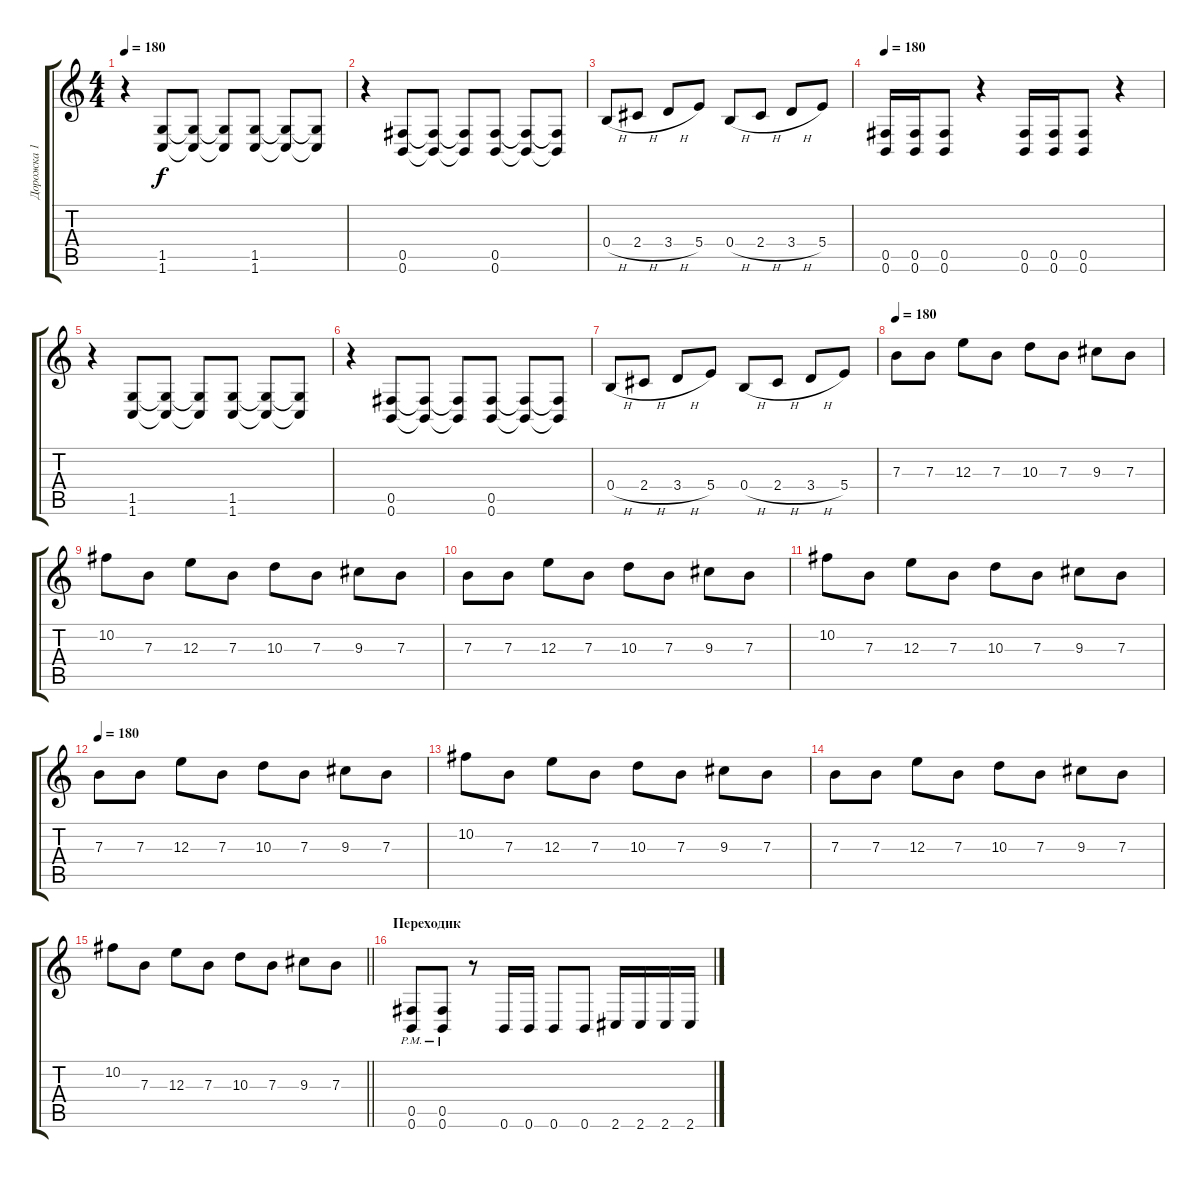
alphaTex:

\track ("Дорожка 1" "Дорожка 1") {instrument overdrivenguitar}
\staff {score tabs}
\tuning (Db4 Ab3 E3 B2 Gb2 B1) {hide}
\ts (4 4)
\tempo 180
\clef g2
\ks c
r.4{dy f} (1.5 1.6).8 (1.5{t} 1.6{t}).8 (1.5{t} 1.6{t}).8 (1.5 1.6).8 (1.5{t} 1.6{t}).8 (1.5{t} 1.6{t}).8 |
r.4 (0.5 0.6).8 (0.5{t} 0.6{t}).8 (0.5{t} 0.6{t}).8 (0.5 0.6).8 (0.5{t} 0.6{t}).8 (0.5{t} 0.6{t}).8 |
0.4{h}.8 2.4{h}.8 3.4{h}.8 5.4.8 0.4{h}.8 2.4{h}.8 3.4{h}.8 5.4.8 |
\tempo 180
(0.5 0.6).16 (0.5 0.6).16 (0.5 0.6).8 r.4 (0.5 0.6).16 (0.5 0.6).16 (0.5 0.6).8 r.4 |
r.4 (1.5 1.6).8 (1.5{t} 1.6{t}).8 (1.5{t} 1.6{t}).8 (1.5 1.6).8 (1.5{t} 1.6{t}).8 (1.5{t} 1.6{t}).8 |
r.4 (0.5 0.6).8 (0.5{t} 0.6{t}).8 (0.5{t} 0.6{t}).8 (0.5 0.6).8 (0.5{t} 0.6{t}).8 (0.5{t} 0.6{t}).8 |
0.4{h}.8 2.4{h}.8 3.4{h}.8 5.4.8 0.4{h}.8 2.4{h}.8 3.4{h}.8 5.4.8 |
\tempo 180
7.3.8 7.3.8 12.3.8 7.3.8 10.3.8 7.3.8 9.3.8 7.3.8 |
10.2.8 7.3.8 12.3.8 7.3.8 10.3.8 7.3.8 9.3.8 7.3.8 |
7.3.8 7.3.8 12.3.8 7.3.8 10.3.8 7.3.8 9.3.8 7.3.8 |
10.2.8 7.3.8 12.3.8 7.3.8 10.3.8 7.3.8 9.3.8 7.3.8 |
\tempo 180
7.3.8 7.3.8 12.3.8 7.3.8 10.3.8 7.3.8 9.3.8 7.3.8 |
10.2.8 7.3.8 12.3.8 7.3.8 10.3.8 7.3.8 9.3.8 7.3.8 |
7.3.8 7.3.8 12.3.8 7.3.8 10.3.8 7.3.8 9.3.8 7.3.8 |
\barLineRight lightlight
10.2.8 7.3.8 12.3.8 7.3.8 10.3.8 7.3.8 9.3.8 7.3.8 |
\section ("" "Переходик")
(0.5 0.6{pm}).8 (0.5 0.6{pm}).8 r.8 0.6.16 0.6.16 0.6.8 0.6.8 2.6.16 2.6.16 2.6.16 2.6.16
